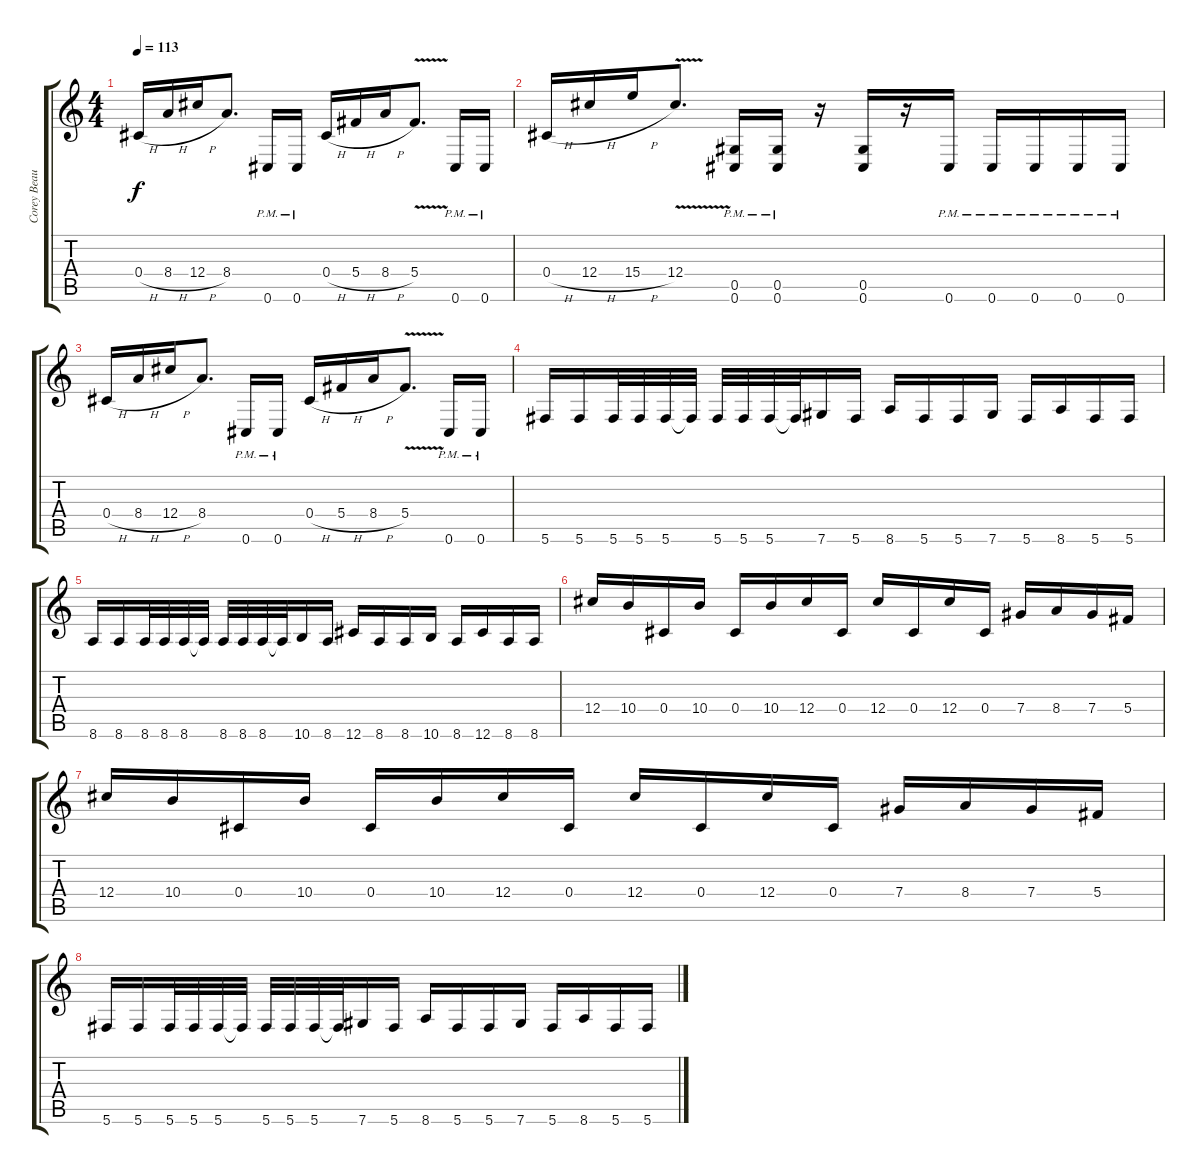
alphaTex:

\track ("Corey Beaulieu" "Corey Beau") {instrument distortionguitar}
\staff {score tabs}
\tuning (Eb4 Bb3 Gb3 Db3 Ab2 Db2) {hide}
\ts (4 4)
\tempo 113
\clef g2
\ks c
0.4{h}.16{dy f} 8.4{h}.16 12.4{h}.16 8.4.8{d} 0.6{pm}.16 0.6{pm}.16 0.4{h}.16 5.4{h}.16 8.4{h}.16 5.4{v}.8{d} 0.6{pm}.16 0.6{pm}.16 |
0.4{h}.16 12.4{h}.16 15.4{h}.16 12.4{v}.8{d} (0.5 0.6{pm}).16 (0.5 0.6{pm}).16 r.16 (0.5 0.6).16 r.16 0.6{pm}.16 0.6{pm}.16 0.6{pm}.16 0.6{pm}.16 0.6{pm}.16 |
0.4{h}.16 8.4{h}.16 12.4{h}.16 8.4.8{d} 0.6{pm}.16 0.6{pm}.16 0.4{h}.16 5.4{h}.16 8.4{h}.16 5.4{v}.8{d} 0.6{pm}.16 0.6{pm}.16 |
5.6.16 5.6.16 5.6.32 5.6.32 5.6.32 5.6{t}.32 5.6.32 5.6.32 5.6.32 5.6{t}.32 7.6.16 5.6.16 8.6.16 5.6.16 5.6.16 7.6.16 5.6.16 8.6.16 5.6.16 5.6.16 |
8.6.16 8.6.16 8.6.32 8.6.32 8.6.32 8.6{t}.32 8.6.32 8.6.32 8.6.32 8.6{t}.32 10.6.16 8.6.16 12.6.16 8.6.16 8.6.16 10.6.16 8.6.16 12.6.16 8.6.16 8.6.16 |
12.4.16 10.4.16 0.4.16 10.4.16 0.4.16 10.4.16 12.4.16 0.4.16 12.4.16 0.4.16 12.4.16 0.4.16 7.4.16 8.4.16 7.4.16 5.4.16 |
12.4.16 10.4.16 0.4.16 10.4.16 0.4.16 10.4.16 12.4.16 0.4.16 12.4.16 0.4.16 12.4.16 0.4.16 7.4.16 8.4.16 7.4.16 5.4.16 |
5.6.16 5.6.16 5.6.32 5.6.32 5.6.32 5.6{t}.32 5.6.32 5.6.32 5.6.32 5.6{t}.32 7.6.16 5.6.16 8.6.16 5.6.16 5.6.16 7.6.16 5.6.16 8.6.16 5.6.16 5.6.16
